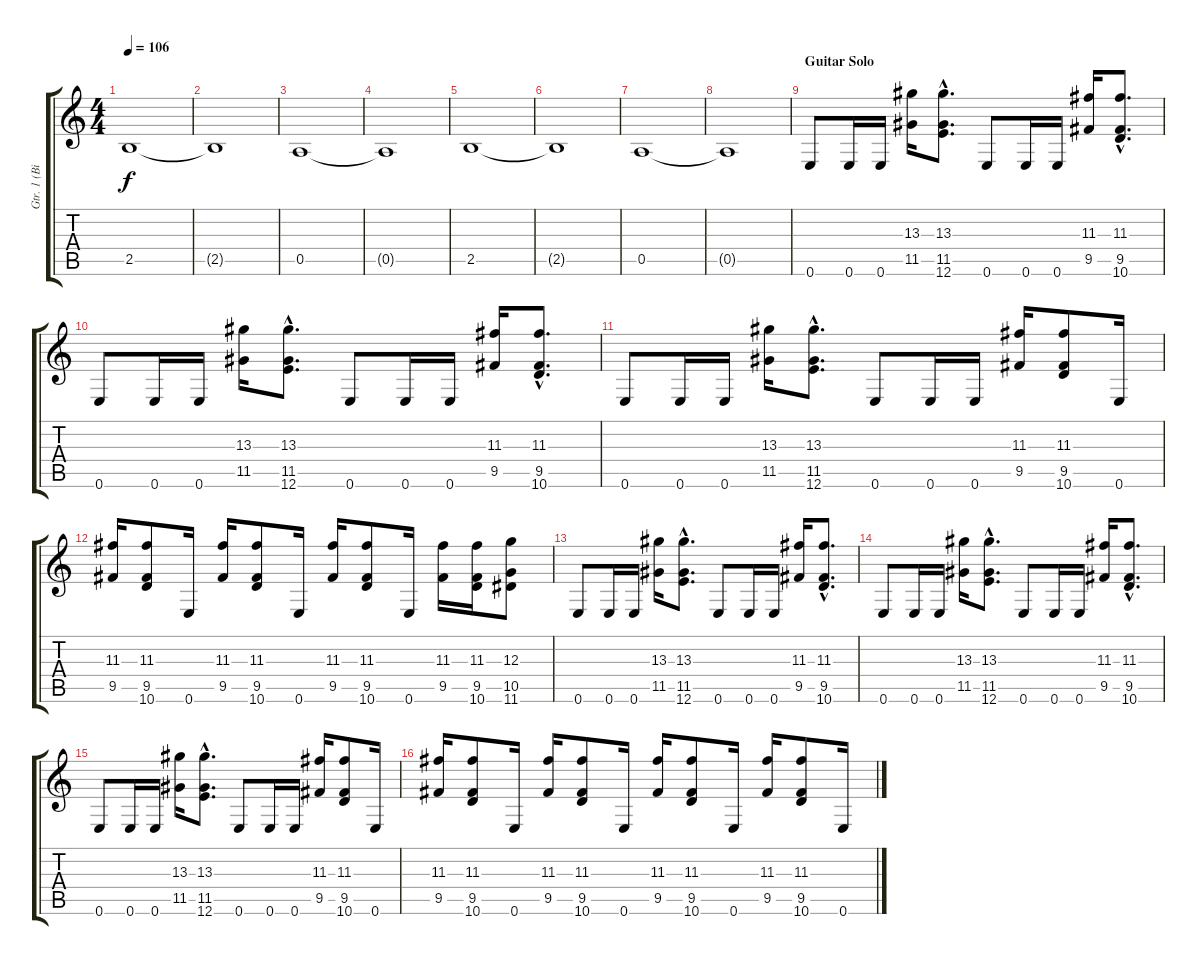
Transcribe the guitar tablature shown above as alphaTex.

\track ("Gtr. 1 (Billy)" "Gtr. 1 (Bi") {instrument overdrivenguitar}
\staff {score tabs}
\tuning (E4 B3 G3 D3 A2 E2) {hide}
\ts (4 4)
\tempo 106
\clef g2
\ks c
2.5.1{dy f} |
2.5{t}.1 |
0.5.1 |
0.5{t}.1 |
2.5.1 |
2.5{t}.1 |
0.5.1 |
0.5{t}.1 |
\section ("" "Guitar Solo")
0.6.8 0.6.16 0.6.16 (13.3 11.5).16 (13.3{hac} 11.5{hac} 12.6{hac}).8{d} 0.6.8 0.6.16 0.6.16 (11.3 9.5).16 (11.3{hac} 9.5{hac} 10.6{hac}).8{d} |
0.6.8 0.6.16 0.6.16 (13.3 11.5).16 (13.3{hac} 11.5{hac} 12.6{hac}).8{d} 0.6.8 0.6.16 0.6.16 (11.3 9.5).16 (11.3{hac} 9.5{hac} 10.6{hac}).8{d} |
0.6.8 0.6.16 0.6.16 (13.3 11.5).16 (13.3{hac} 11.5{hac} 12.6{hac}).8{d} 0.6.8 0.6.16 0.6.16 (11.3 9.5).16 (11.3 9.5 10.6).8 0.6.16 |
(11.3 9.5).16 (11.3 9.5 10.6).8 0.6.16 (11.3 9.5).16 (11.3 9.5 10.6).8 0.6.16 (11.3 9.5).16 (11.3 9.5 10.6).8 0.6.16 (11.3 9.5).16 (11.3 9.5 10.6).16 (12.3 10.5 11.6).8 |
0.6.8 0.6.16 0.6.16 (13.3 11.5).16 (13.3{hac} 11.5{hac} 12.6{hac}).8{d} 0.6.8 0.6.16 0.6.16 (11.3 9.5).16 (11.3{hac} 9.5{hac} 10.6{hac}).8{d} |
0.6.8 0.6.16 0.6.16 (13.3 11.5).16 (13.3{hac} 11.5{hac} 12.6{hac}).8{d} 0.6.8 0.6.16 0.6.16 (11.3 9.5).16 (11.3{hac} 9.5{hac} 10.6{hac}).8{d} |
0.6.8 0.6.16 0.6.16 (13.3 11.5).16 (13.3{hac} 11.5{hac} 12.6{hac}).8{d} 0.6.8 0.6.16 0.6.16 (11.3 9.5).16 (11.3 9.5 10.6).8 0.6.16 |
(11.3 9.5).16 (11.3 9.5 10.6).8 0.6.16 (11.3 9.5).16 (11.3 9.5 10.6).8 0.6.16 (11.3 9.5).16 (11.3 9.5 10.6).8 0.6.16 (11.3 9.5).16 (11.3 9.5 10.6).8 0.6.16
